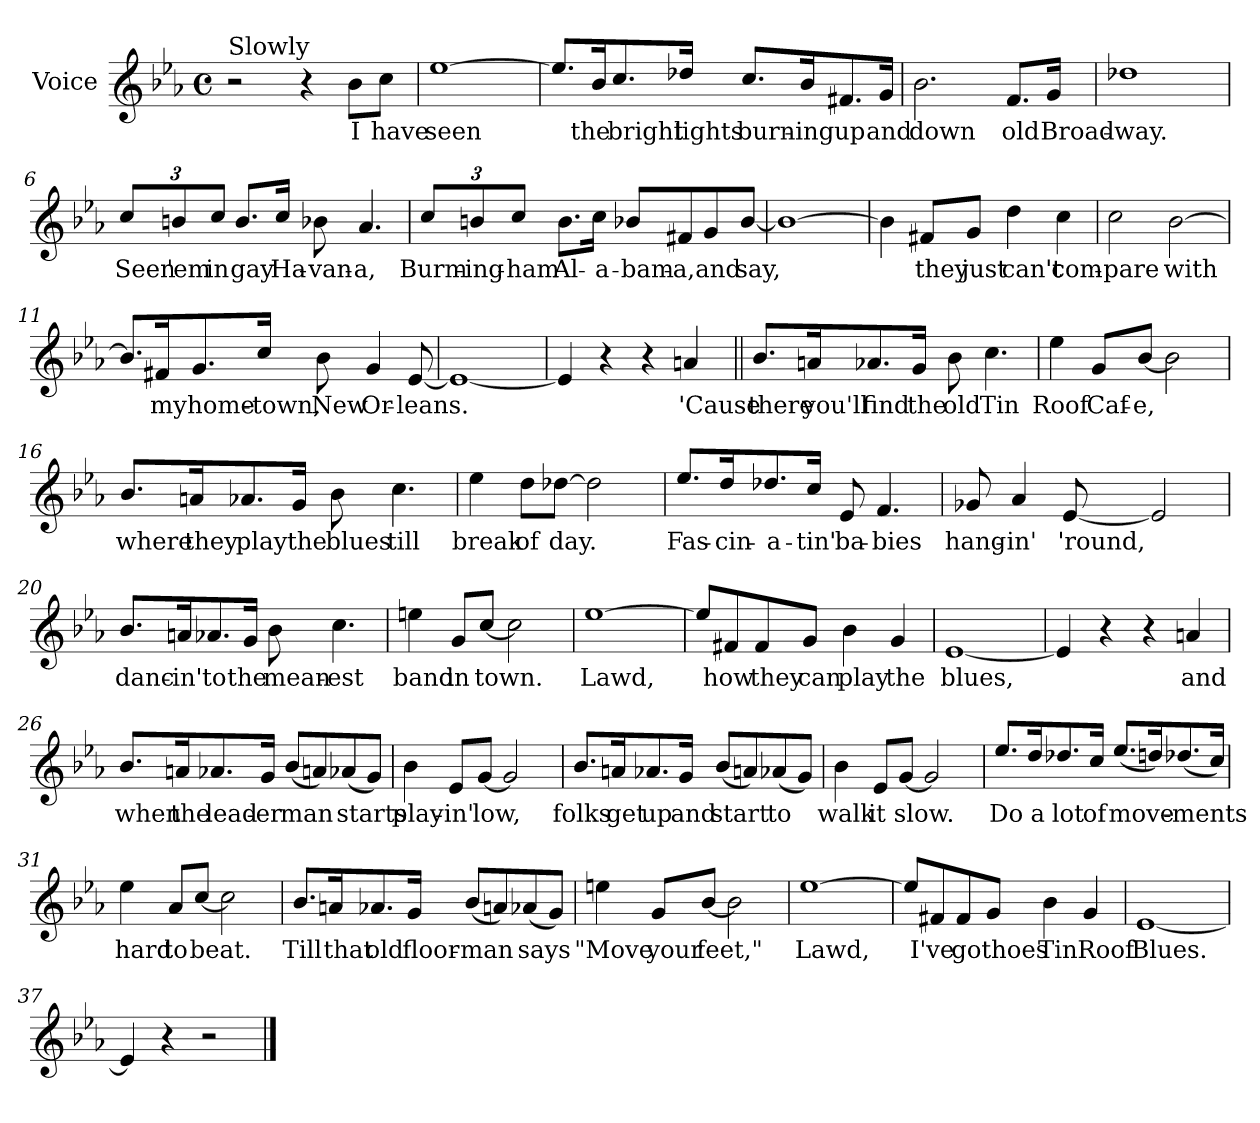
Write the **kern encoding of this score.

**kern	**text
*part1	*part1
*staff1	*staff1
*I"Voice	*
*clefG2	*
*k[b-e-a-]	*
*E-:	*
*M4/4	*
*met(c)	*
=1	=1
!LO:TX:a:t=Slowly	!
2r	.
4r	.
8b-\L	I
8cc\J	have
=2	=2
[1ee-	seen
=3	=3
8.ee-/L]	.
16b-/	the
8.cc/	bright
16dd-X/J	lights
8.cc/L	burn-
16b-/	-ing
8.f#X/	up
16g/J	and
=4	=4
2.b-\	down
8.f/L	old
16g/J	Broad-
=5	=5
1dd-X	-way.
!!LO:LB:g=z
=6	=6
*Xbrackettup	*
12cc/L	Seen
12bn/	'em
12cc/J	in
8.b/L	gay
16cc/J	Ha-
8b-X\	-van-
4.a-/	-a,
=7	=7
12cc/L	Burm-
12bn/	-ing-
12cc/J	-ham
8.b\L	Al-
16cc\J	-a-
8b-X/L	-bam-
8f#X/	-a,
8g/	and
[8b-/J	say,
=8	=8
1b-_	.
=9	=9
4b-\]	.
8f#X/L	they
8g/J	just
4dd\	can't
4cc\	com-
!!LO:LB:g=z
=10	=10
2cc\	-pare
[2b-\	with
=11	=11
8.b-/L]	.
16f#X/	my
8.g/	home-
16cc/J	-town,
8b-\	New
4g/	Or-
[8e-/	-leans.
=12	=12
1e-_	.
=13	=13
4e-/]	.
4r	.
4r	.
4an/	'Cause
=14||	=14||
8.b-/L	there
16an/	you'll
8.a-X/	find
16g/J	the
8b-\	old
4.cc\	Tin
!!LO:LB:g=z
=15	=15
4ee-\	Roof
8g/L	Caf-
[8b-/J	-e,
2b-\]	.
=16	=16
8.b-/L	where
16an/	they
8.a-X/	play
16g/J	the
8b-\	blues
4.cc\	till
=17	=17
4ee-\	break
8dd\L	of
[8dd-X\J	day.
2dd-\]	.
=18	=18
8.ee-/L	Fas-
16dd/	-cin-
8.dd-X/	-a-
16cc/J	-tin'
8e-/	ba-
4.f/	-bies
!!LO:LB:g=z
=19	=19
8g-X/	hang-
4a-/	-in'
[8e-/	'round,
2e-/]	.
=20	=20
8.b-/L	danc-
16an/	-in'
8.a-X/	to
16g/J	the
8b-\	mean-
4.cc\	-est
=21	=21
4een\	band
8g/L	in
[8cc/J	town.
2cc\]	.
=22	=22
[1ee-	Lawd,
=23	=23
8ee-/L]	.
8f#X/	how
8f#/	they
8g/J	can
4b-\	play
4g/	the
!!LO:LB:g=z
=24	=24
[1e-	blues,
=25	=25
4e-/]	.
4r	.
4r	.
4an/	and
=26	=26
8.b-/L	when
16an/	the
8.a-X/	lead-
16g/J	-er
(8b-/L	man
8an/)	.
(8a-X/	starts
8g/J)	.
=27	=27
4b-\	play-
8e-/L	-in'
[8g/J	low,
2g/]	.
!!LO:LB:g=z
=28	=28
8.b-/L	folks
16an/	get
8.a-X/	up
16g/J	and
(8b-/L	start
8an/)	.
(8a-X/	to
8g/J)	.
=29	=29
4b-\	walk
8e-/L	it
[8g/J	slow.
2g/]	.
=30	=30
8.ee-/L	Do
16dd/	a
8.dd-X/	lot
16cc/J	of
(8.ee-/L	move-
16ddn/)	.
(8.dd-X/	-ments
16cc/J)	.
=31	=31
4ee-\	hard
8a-/L	to
[8cc/J	beat.
2cc\]	.
!!LO:LB:g=z
=32	=32
8.b-/L	Till
16an/	that
8.a-X/	old
16g/J	floor-
(8b-/L	-man
8an/)	.
(8a-X/	says
8g/J)	.
=33	=33
4een\	"Move
8g/L	your
[8b-/J	feet,"
2b-\]	.
=34	=34
[1ee-	Lawd,
=35	=35
8ee-/L]	.
8f#X/	I've
8f#/	go
8g/J	thoes
4b-\	Tin
4g/	Roof
=36	=36
[1e-	Blues.
=37	=37
4e-/]	.
4r	.
2r	.
==	==
*-	*-
